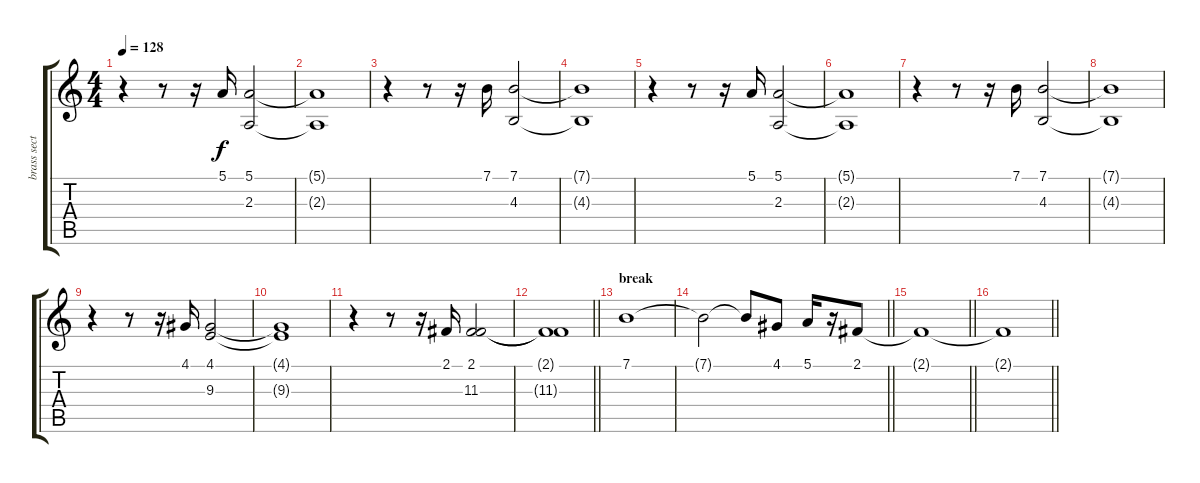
\track ("brass section" "brass sect") {instrument brasssection}
\staff {score tabs}
\tuning (E4 B3 G3 D3 A2 E2) {hide}
\ts (4 4)
\tempo 128
\clef g2
\ks c
r.4{dy f} r.8 r.16 5.1.16 (5.1 2.3).2 |
(5.1{t} 2.3{t}).1 |
r.4 r.8 r.16 7.1.16 (7.1 4.3).2 |
(7.1{t} 4.3{t}).1 |
r.4 r.8 r.16 5.1.16 (5.1 2.3).2 |
(5.1{t} 2.3{t}).1 |
r.4 r.8 r.16 7.1.16 (7.1 4.3).2 |
(7.1{t} 4.3{t}).1 |
r.4 r.8 r.16 4.1.16 (4.1 9.3).2 |
(4.1{t} 9.3{t}).1 |
r.4 r.8 r.16 2.1.16 (2.1 11.3).2 |
\barLineRight lightlight
(2.1{t} 11.3{t}).1 |
\section ("" "break")
7.1.1 |
\barLineRight lightlight
7.1{t}.2 7.1{t}.8 4.1.8 5.1.16 r.16 2.1.8 |
\barLineRight lightlight
2.1{t}.1 |
\barLineRight lightlight
2.1{t}.1
